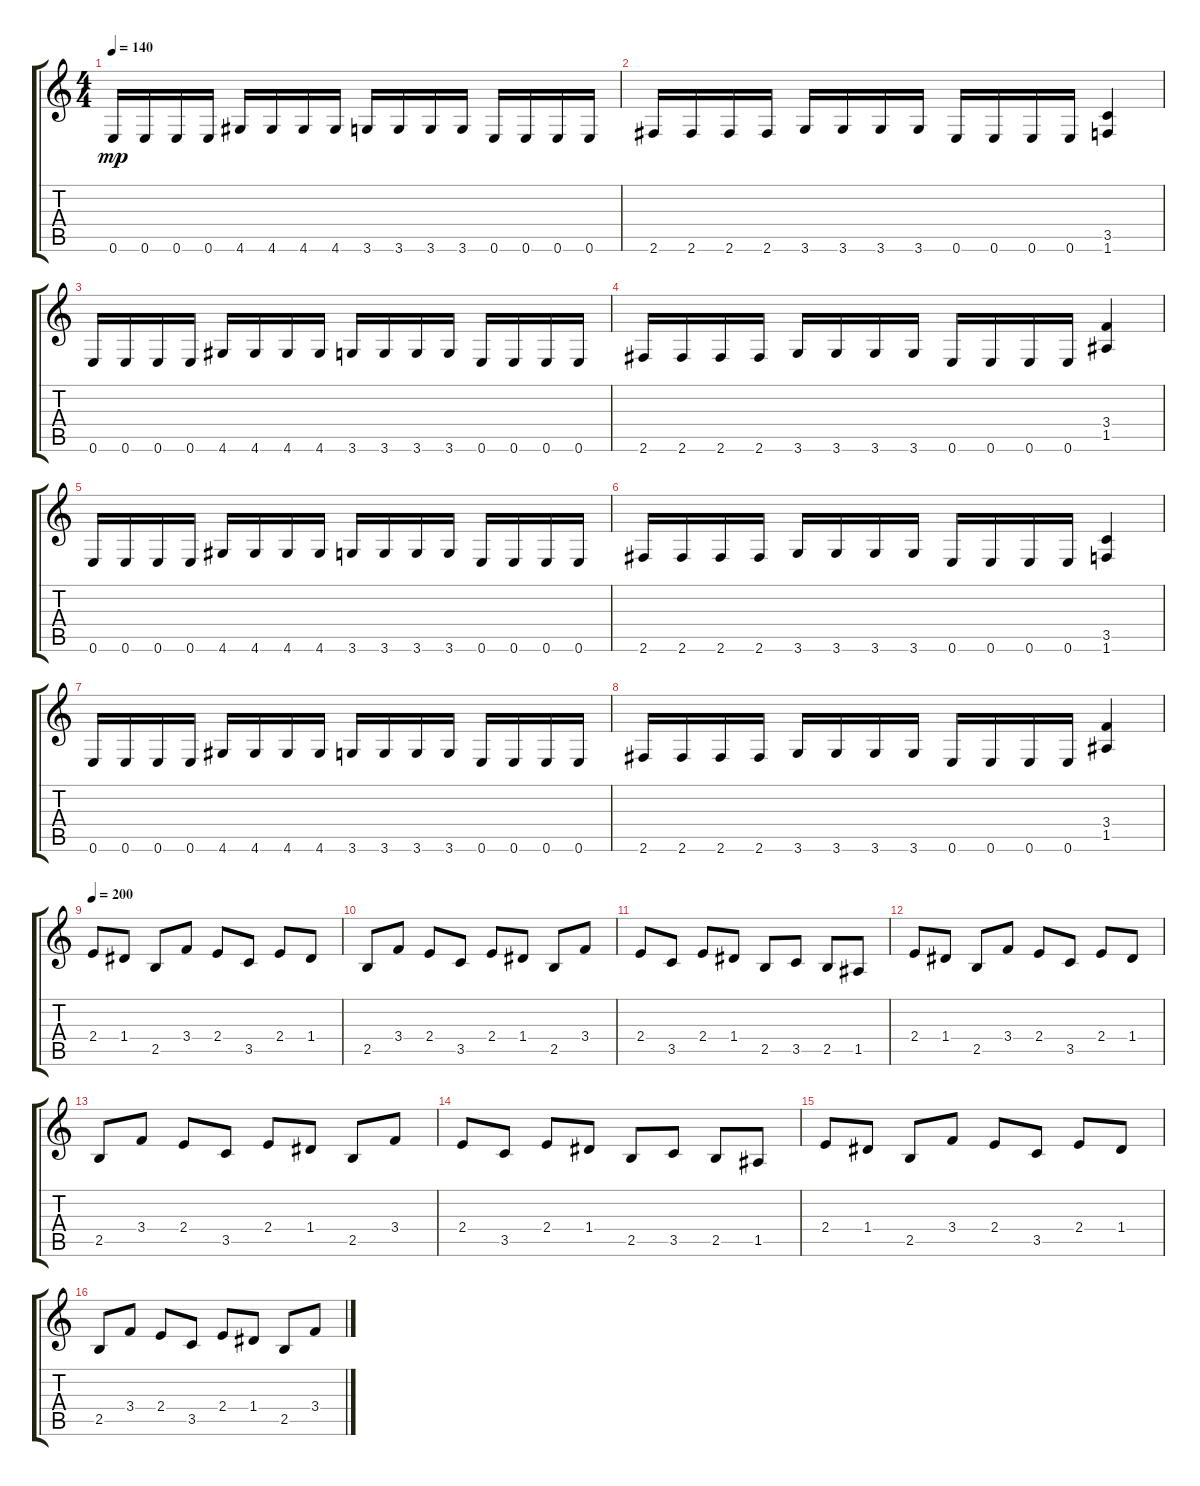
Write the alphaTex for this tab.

\track "" {instrument overdrivenguitar}
\staff {score tabs}
\tuning (E4 B3 G3 D3 A2 E2) {hide}
\ts (4 4)
\tempo 140
\clef g2
\ks c
0.6.16{dy mp} 0.6.16 0.6.16 0.6.16 4.6.16 4.6.16 4.6.16 4.6.16 3.6.16 3.6.16 3.6.16 3.6.16 0.6.16 0.6.16 0.6.16 0.6.16 |
2.6.16 2.6.16 2.6.16 2.6.16 3.6.16 3.6.16 3.6.16 3.6.16 0.6.16 0.6.16 0.6.16 0.6.16 (3.5 1.6).4 |
0.6.16 0.6.16 0.6.16 0.6.16 4.6.16 4.6.16 4.6.16 4.6.16 3.6.16 3.6.16 3.6.16 3.6.16 0.6.16 0.6.16 0.6.16 0.6.16 |
2.6.16 2.6.16 2.6.16 2.6.16 3.6.16 3.6.16 3.6.16 3.6.16 0.6.16 0.6.16 0.6.16 0.6.16 (3.4 1.5).4 |
0.6.16 0.6.16 0.6.16 0.6.16 4.6.16 4.6.16 4.6.16 4.6.16 3.6.16 3.6.16 3.6.16 3.6.16 0.6.16 0.6.16 0.6.16 0.6.16 |
2.6.16 2.6.16 2.6.16 2.6.16 3.6.16 3.6.16 3.6.16 3.6.16 0.6.16 0.6.16 0.6.16 0.6.16 (3.5 1.6).4 |
0.6.16 0.6.16 0.6.16 0.6.16 4.6.16 4.6.16 4.6.16 4.6.16 3.6.16 3.6.16 3.6.16 3.6.16 0.6.16 0.6.16 0.6.16 0.6.16 |
2.6.16 2.6.16 2.6.16 2.6.16 3.6.16 3.6.16 3.6.16 3.6.16 0.6.16 0.6.16 0.6.16 0.6.16 (3.4 1.5).4 |
\tempo 200
2.4.8 1.4.8 2.5.8 3.4.8 2.4.8 3.5.8 2.4.8 1.4.8 |
2.5.8 3.4.8 2.4.8 3.5.8 2.4.8 1.4.8 2.5.8 3.4.8 |
2.4.8 3.5.8 2.4.8 1.4.8 2.5.8 3.5.8 2.5.8 1.5.8 |
2.4.8 1.4.8 2.5.8 3.4.8 2.4.8 3.5.8 2.4.8 1.4.8 |
2.5.8 3.4.8 2.4.8 3.5.8 2.4.8 1.4.8 2.5.8 3.4.8 |
2.4.8 3.5.8 2.4.8 1.4.8 2.5.8 3.5.8 2.5.8 1.5.8 |
2.4.8 1.4.8 2.5.8 3.4.8 2.4.8 3.5.8 2.4.8 1.4.8 |
2.5.8 3.4.8 2.4.8 3.5.8 2.4.8 1.4.8 2.5.8 3.4.8
